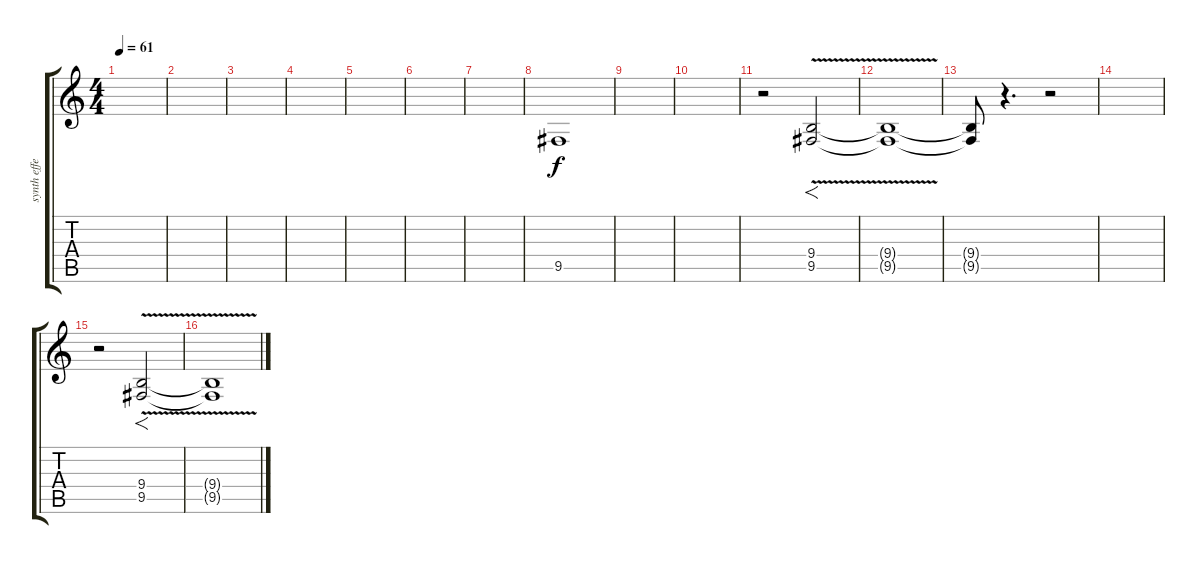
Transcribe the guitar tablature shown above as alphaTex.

\track ("synth effect 2" "synth effe") {instrument applause}
\staff {score tabs}
\tuning (E4 B3 G3 D3 A2 E2) {hide}
\ts (4 4)
\tempo 61
\clef g2
\ks c
|
|
|
|
|
|
|
9.5.1 |
|
|
r.2 (9.4 9.5{v}).2{f} |
(9.4{t} 9.5{t}).1{volume 1} |
(9.4{t} 9.5{t}).8 r.4{d} r.2 |
|
r.2 (9.4 9.5{v}).2{f} |
(9.4{t} 9.5{t}).1
